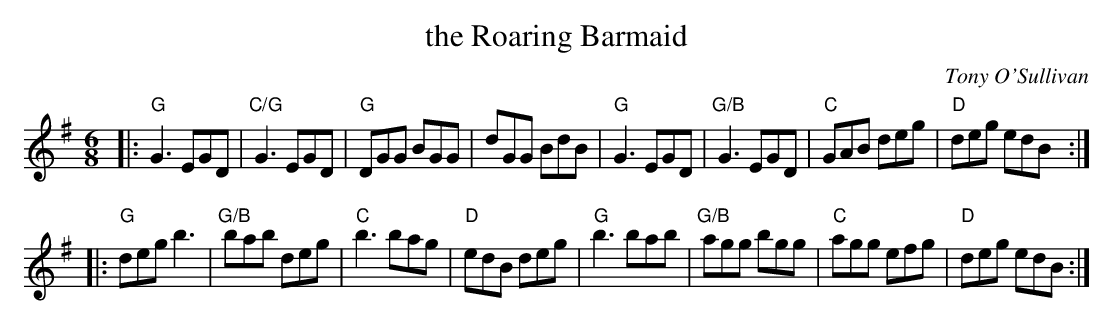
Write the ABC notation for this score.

X:1
T: the Roaring Barmaid
C: Tony O'Sullivan
M: 6/8
K: G
|:\
"G"G3 EGD | "C/G"G3 EGD | "G"DGG BGG | dGG BdB |\
"G"G3 EGD | "G/B"G3 EGD | "C"GAB deg | "D" deg edB :|
|:\
"G"deg b3 | "G/B"bab deg | "C"b3 bag | "D"edB deg |\
"G"b3 bab | "G/B"agg bgg | "C"agg efg | "D"deg edB :|
